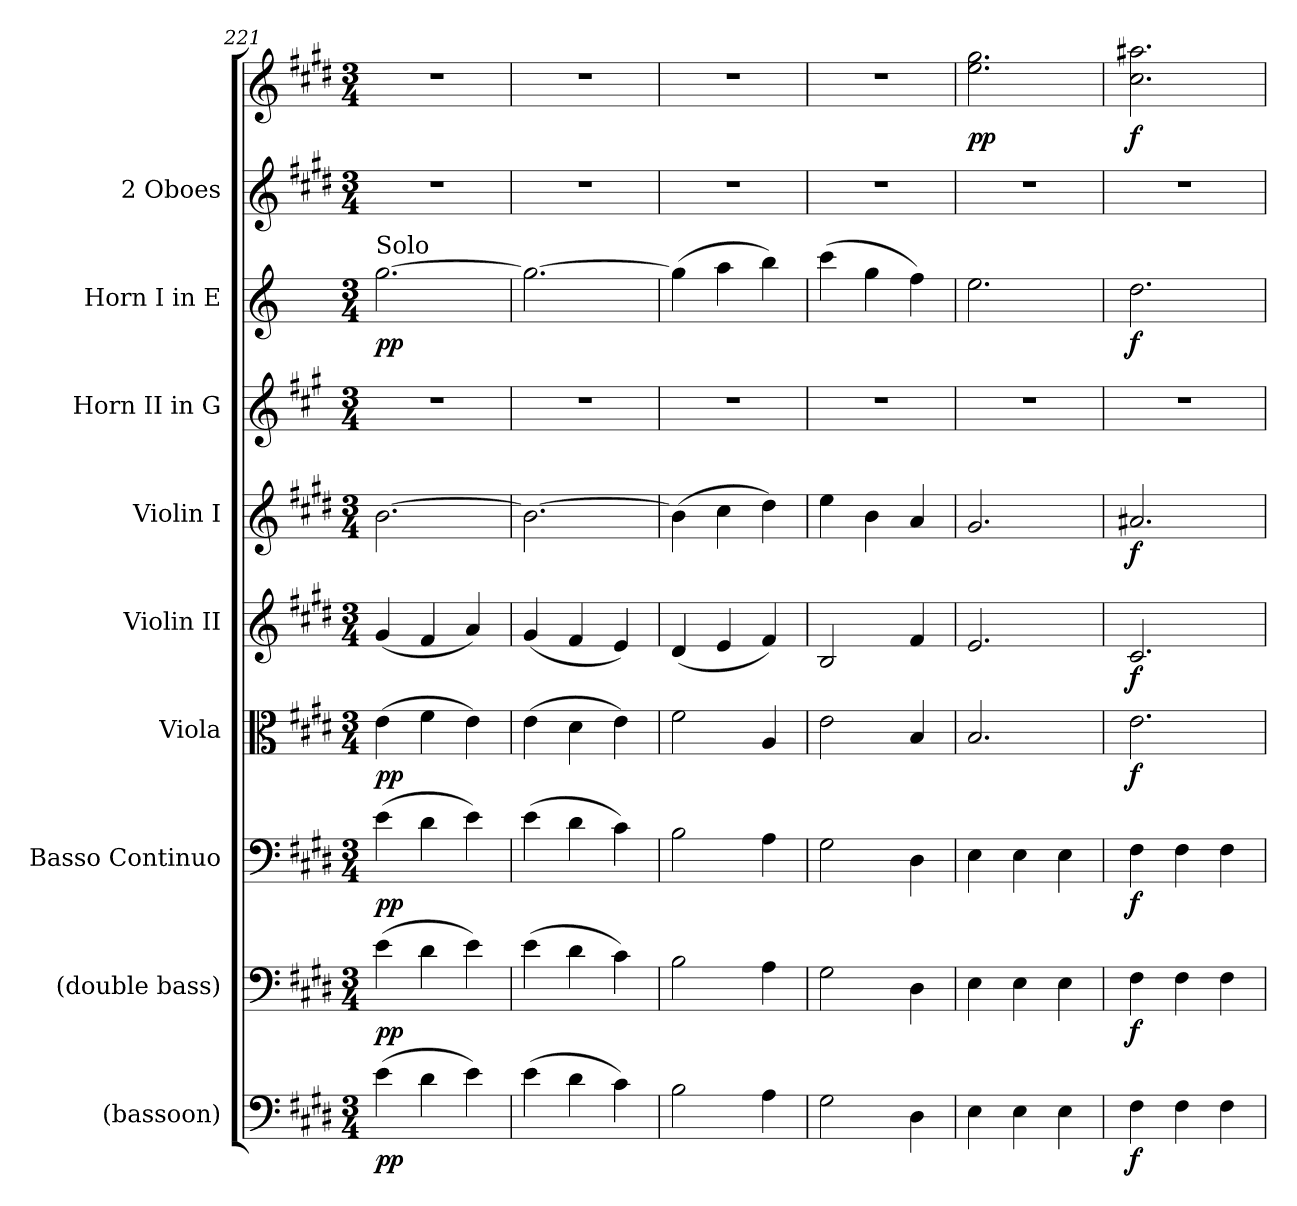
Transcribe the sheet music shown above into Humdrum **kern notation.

**kern	**dynam	**kern	**dynam	**kern	**dynam	**kern	**dynam	**kern	**dynam	**kern	**dynam	**kern	**kern	**dynam	**kern	**kern	**dynam
*part9	*part9	*part8	*part8	*part7	*part7	*part6	*part6	*part5	*part5	*part4	*part4	*part3	*part2	*part2	*part1	*part1	*part1
*staff10	*staff10	*staff9	*staff9	*staff8	*staff8	*staff7	*staff7	*staff6	*staff6	*staff5	*staff5	*staff4	*staff3	*staff3	*staff2	*staff1	*staff1/2
*I"(bassoon)	*	*I"(double bass)	*	*I"Basso Continuo	*	*I"Viola	*	*I"Violin II	*	*I"Violin I	*	*I"Horn II in G	*I"Horn I in E	*	*I"2 Oboes	*	*
*I'Bsn	*	*	*	*I'B	*	*I'Vla	*	*I'Vln	*	*I'Vln	*	*I'Hn	*I'Hn	*	*I'Ob	*	*
*clefF4	*	*clefF4	*	*clefF4	*	*clefC3	*	*clefG2	*	*clefG2	*	*clefG2	*clefG2	*	*clefG2	*clefG2	*
*	*	*	*	*	*	*	*	*	*	*	*	*ITrd3c5	*ITrd5c8	*	*	*	*
*k[f#c#g#d#]	*	*k[f#c#g#d#]	*	*k[f#c#g#d#]	*	*k[f#c#g#d#]	*	*k[f#c#g#d#]	*	*k[f#c#g#d#]	*	*k[f#c#g#d#]	*k[f#c#g#d#]	*	*k[f#c#g#d#]	*k[f#c#g#d#]	*
*M3/4	*	*M3/4	*	*M3/4	*	*M3/4	*	*M3/4	*	*M3/4	*	*M3/4	*M3/4	*	*M3/4	*M3/4	*
=221	=221	=221	=221	=221	=221	=221	=221	=221	=221	=221	=221	=221	=221	=221	=221	=221	=221
!	!	!	!	!	!	!	!	!	!	!	!	!	!LO:TX:a:t=Solo	!	!	!	!
(4e	pp	(4e	pp	(4e	pp	(4e	pp	(4g#	.	[2.b	.	2.r	[2.b	pp	2.r	2.r	.
4d#	.	4d#	.	4d#	.	4f#	.	4f#	.	.	.	.	.	.	.	.	.
4e)	.	4e)	.	4e)	.	4e)	.	4a)	.	.	.	.	.	.	.	.	.
=222	=222	=222	=222	=222	=222	=222	=222	=222	=222	=222	=222	=222	=222	=222	=222	=222	=222
(4e	.	(4e	.	(4e	.	(4e	.	(4g#	.	2.b_	.	2.r	2.b_	.	2.r	2.r	.
4d#	.	4d#	.	4d#	.	4d#	.	4f#	.	.	.	.	.	.	.	.	.
4c#)	.	4c#)	.	4c#)	.	4e)	.	4e)	.	.	.	.	.	.	.	.	.
=223	=223	=223	=223	=223	=223	=223	=223	=223	=223	=223	=223	=223	=223	=223	=223	=223	=223
2B	.	2B	.	2B	.	2f#	.	(4d#	.	(4b]	.	2.r	(4b]	.	2.r	2.r	.
.	.	.	.	.	.	.	.	4e	.	4cc#	.	.	4cc#	.	.	.	.
4A	.	4A	.	4A	.	4A	.	4f#)	.	4dd#)	.	.	4dd#)	.	.	.	.
=224	=224	=224	=224	=224	=224	=224	=224	=224	=224	=224	=224	=224	=224	=224	=224	=224	=224
2G#	.	2G#	.	2G#	.	2e	.	2B	.	4ee	.	2.r	(4ee	.	2.r	2.r	.
.	.	.	.	.	.	.	.	.	.	4b	.	.	4b	.	.	.	.
4D#	.	4D#	.	4D#	.	4B	.	4f#	.	4a	.	.	4a)	.	.	.	.
=225	=225	=225	=225	=225	=225	=225	=225	=225	=225	=225	=225	=225	=225	=225	=225	=225	=225
4E	.	4E	.	4E	.	2.B	.	2.e	.	2.g#	.	2.r	2.g#	.	2.r	2.ee 2.gg#	pp
4E	.	4E	.	4E	.	.	.	.	.	.	.	.	.	.	.	.	.
4E	.	4E	.	4E	.	.	.	.	.	.	.	.	.	.	.	.	.
=226	=226	=226	=226	=226	=226	=226	=226	=226	=226	=226	=226	=226	=226	=226	=226	=226	=226
4F#	f	4F#	f	4F#	f	2.e	f	2.c#	f	2.a#X	f	2.r	2.f#	f	2.r	2.cc# 2.aa#X	f
4F#	.	4F#	.	4F#	.	.	.	.	.	.	.	.	.	.	.	.	.
4F#	.	4F#	.	4F#	.	.	.	.	.	.	.	.	.	.	.	.	.
=	=	=	=	=	=	=	=	=	=	=	=	=	=	=	=	=	=
*-	*-	*-	*-	*-	*-	*-	*-	*-	*-	*-	*-	*-	*-	*-	*-	*-	*-
